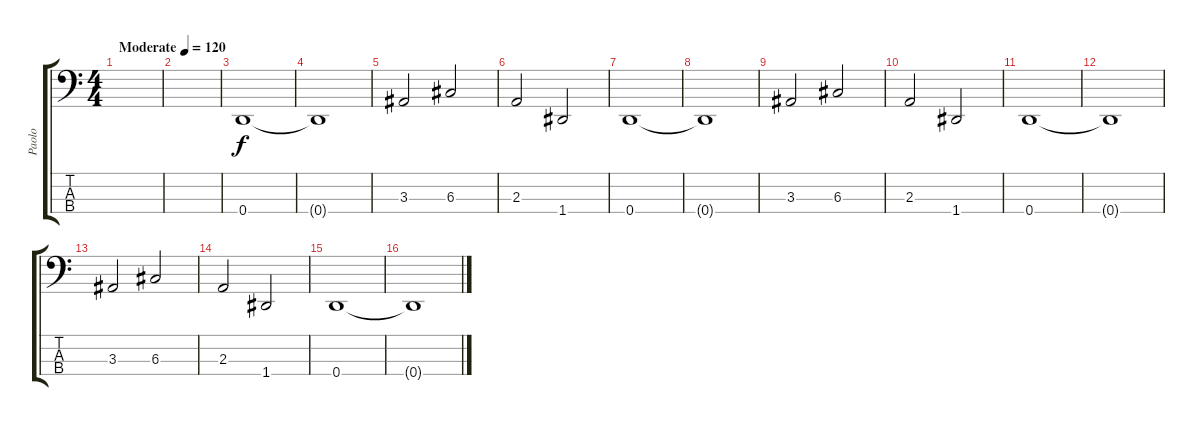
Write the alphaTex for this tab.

\track ("Paolo" "Paolo") {instrument electricbasspick}
\staff {score tabs}
\tuning (F2 C2 G1 D1) {hide}
\ts (4 4)
\tempo (120 "Moderate")
\clef f4
\ks c
|
|
0.4.1 |
0.4{t}.1 |
3.3.2 6.3.2 |
2.3.2 1.4.2 |
0.4.1 |
0.4{t}.1 |
3.3.2 6.3.2 |
2.3.2 1.4.2 |
0.4.1 |
0.4{t}.1 |
3.3.2 6.3.2 |
2.3.2 1.4.2 |
0.4.1 |
0.4{t}.1
